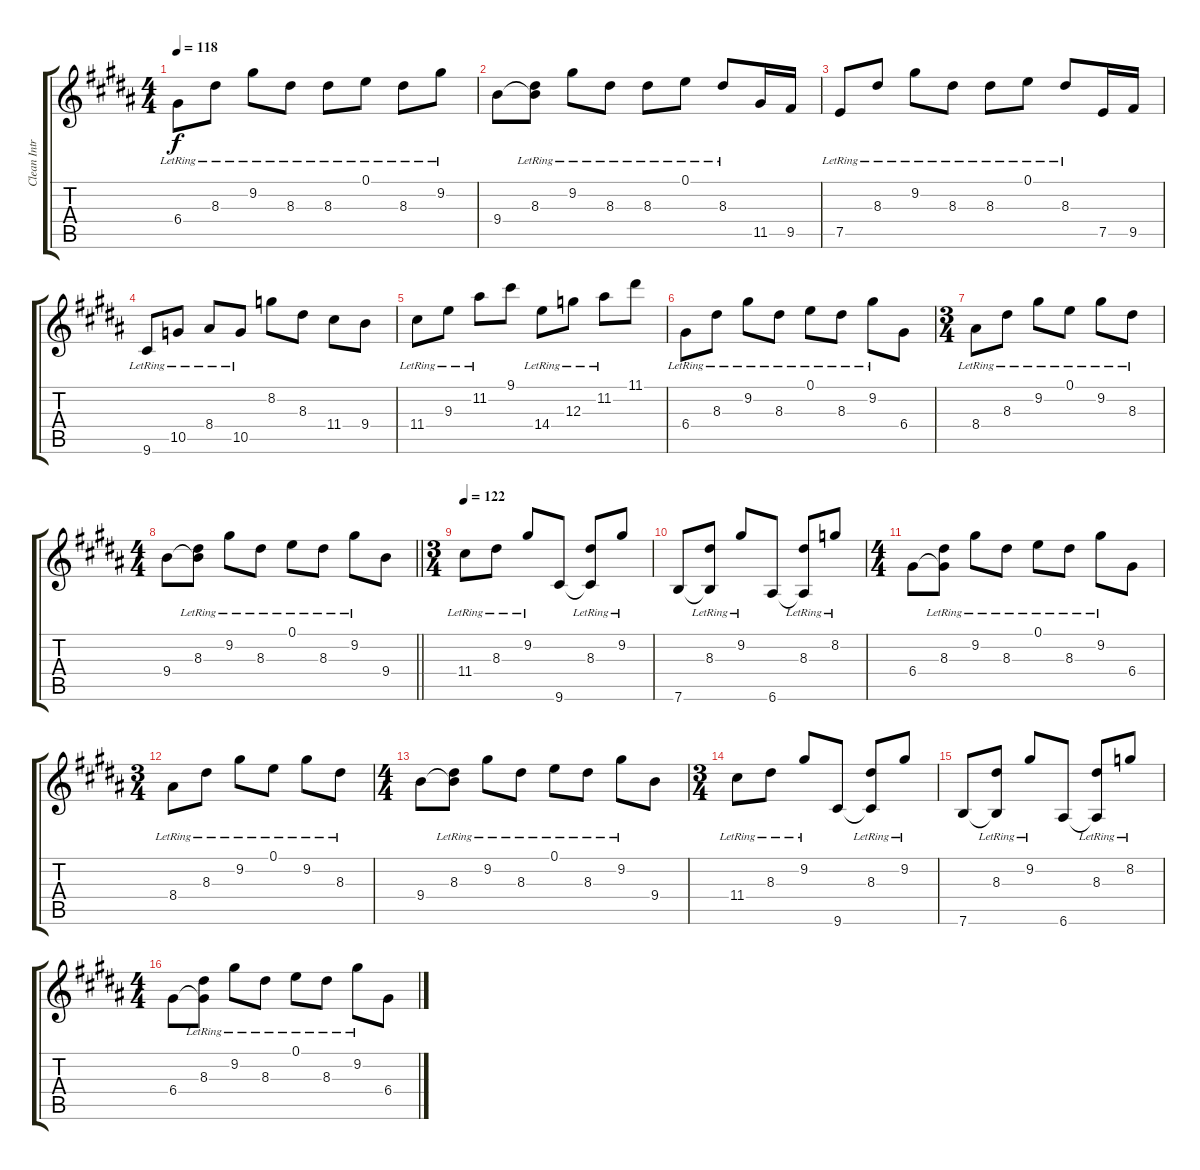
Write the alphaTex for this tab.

\track ("Clean Intro" "Clean Intr") {instrument electricguitarclean}
\staff {score tabs}
\tuning (E4 B3 G3 D3 A2 E2) {hide}
\ts (4 4)
\tempo 118
\clef g2
\ks b
6.4{lr}.8{dy f instrument electricguitarclean} 8.3{lr}.8 9.2{lr}.8 8.3{lr}.8 8.3{lr}.8 0.1{lr}.8 8.3{lr}.8 9.2{lr}.8 |
9.4.8 (8.3{lr} 9.4{t}).8 9.2{lr}.8 8.3{lr}.8 8.3{lr}.8 0.1{lr}.8 8.3{lr}.8 11.5.16 9.5.16 |
7.5{lr}.8 8.3{lr}.8 9.2{lr}.8 8.3{lr}.8 8.3{lr}.8 0.1{lr}.8 8.3{lr}.8 7.5.16 9.5.16 |
9.6{lr}.8 10.5{lr}.8 8.4{lr}.8 10.5{lr}.8 8.2.8 8.3.8 11.4.8 9.4.8 |
11.4{lr}.8 9.3{lr}.8 11.2{lr}.8 9.1.8 14.4{lr}.8 12.3{lr}.8 11.2{lr}.8 11.1.8 |
6.4{lr}.8 8.3{lr}.8 9.2{lr}.8 8.3{lr}.8 0.1{lr}.8 8.3{lr}.8 9.2{lr}.8 6.4.8 |
\ts (3 4)
8.4{lr}.8 8.3{lr}.8 9.2{lr}.8 0.1{lr}.8 9.2{lr}.8 8.3{lr}.8 |
\ts (4 4)
\barLineRight lightlight
9.4.8 (8.3{lr} 9.4{t}).8 9.2{lr}.8 8.3{lr}.8 0.1{lr}.8 8.3{lr}.8 9.2{lr}.8 9.4.8 |
\ts (3 4)
\tempo 122
11.4{lr}.8 8.3{lr}.8 9.2{lr}.8 9.6.8 (8.3{lr} 9.6{t}).8 9.2{lr}.8 |
7.6.8 (8.3{lr} 7.6{t}).8 9.2{lr}.8 6.6.8 (8.3{lr} 6.6{t}).8 8.2{lr}.8 |
\ts (4 4)
6.4.8 (8.3{lr} 6.4{t}).8 9.2{lr}.8 8.3{lr}.8 0.1{lr}.8 8.3{lr}.8 9.2{lr}.8 6.4.8 |
\ts (3 4)
8.4{lr}.8 8.3{lr}.8 9.2{lr}.8 0.1{lr}.8 9.2{lr}.8 8.3{lr}.8 |
\ts (4 4)
9.4.8 (8.3{lr} 9.4{t}).8 9.2{lr}.8 8.3{lr}.8 0.1{lr}.8 8.3{lr}.8 9.2{lr}.8 9.4.8 |
\ts (3 4)
11.4{lr}.8 8.3{lr}.8 9.2{lr}.8 9.6.8 (8.3{lr} 9.6{t}).8 9.2{lr}.8 |
7.6.8 (8.3{lr} 7.6{t}).8 9.2{lr}.8 6.6.8 (8.3{lr} 6.6{t}).8 8.2{lr}.8 |
\ts (4 4)
6.4.8 (8.3{lr} 6.4{t}).8 9.2{lr}.8 8.3{lr}.8 0.1{lr}.8 8.3{lr}.8 9.2{lr}.8 6.4.8
